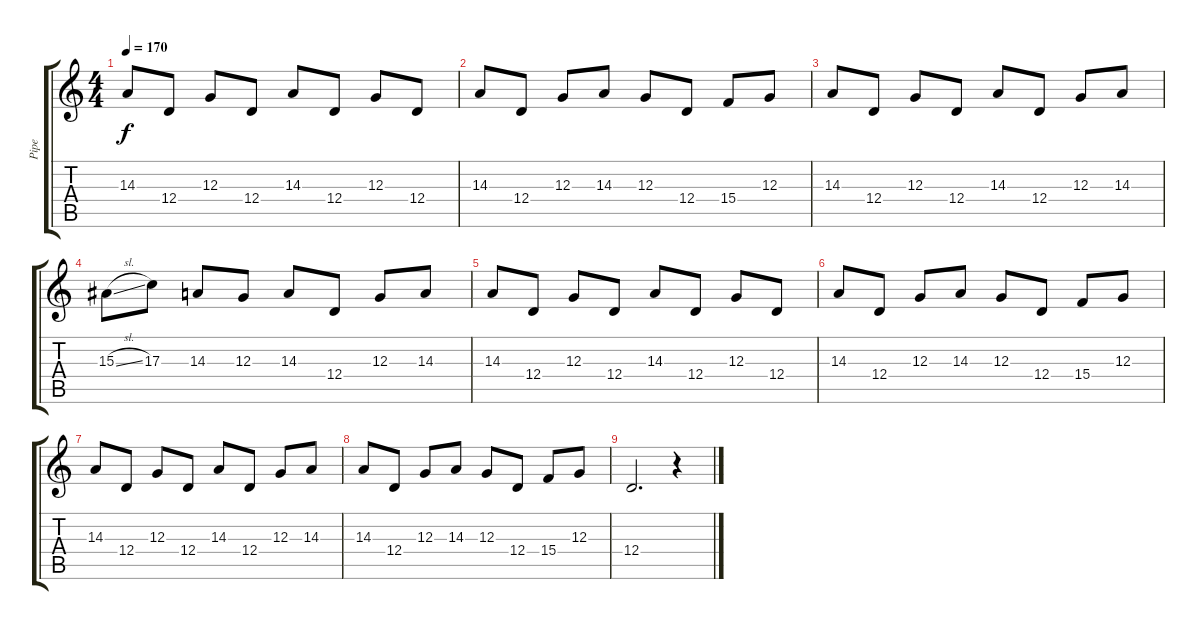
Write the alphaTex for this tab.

\track ("Pipe" "Pipe") {instrument altosax}
\staff {score tabs}
\tuning (E4 B3 G3 D3 A2 E2) {hide}
\ts (4 4)
\tempo 170
\clef g2
\ks c
14.3.8{dy f volume 13 instrument englishhorn} 12.4.8 12.3.8 12.4.8 14.3.8 12.4.8 12.3.8 12.4.8 |
14.3.8 12.4.8 12.3.8 14.3.8 12.3.8 12.4.8 15.4.8 12.3.8 |
14.3.8 12.4.8 12.3.8 12.4.8 14.3.8 12.4.8 12.3.8 14.3.8 |
15.3{sl}.8 17.3.8 14.3.8 12.3.8 14.3.8 12.4.8 12.3.8 14.3.8 |
14.3.8 12.4.8 12.3.8 12.4.8 14.3.8 12.4.8 12.3.8 12.4.8 |
14.3.8 12.4.8 12.3.8 14.3.8 12.3.8 12.4.8 15.4.8 12.3.8 |
14.3.8 12.4.8 12.3.8 12.4.8 14.3.8 12.4.8 12.3.8 14.3.8 |
14.3.8 12.4.8 12.3.8 14.3.8 12.3.8 12.4.8 15.4.8 12.3.8 |
12.4.2{d} r.4
